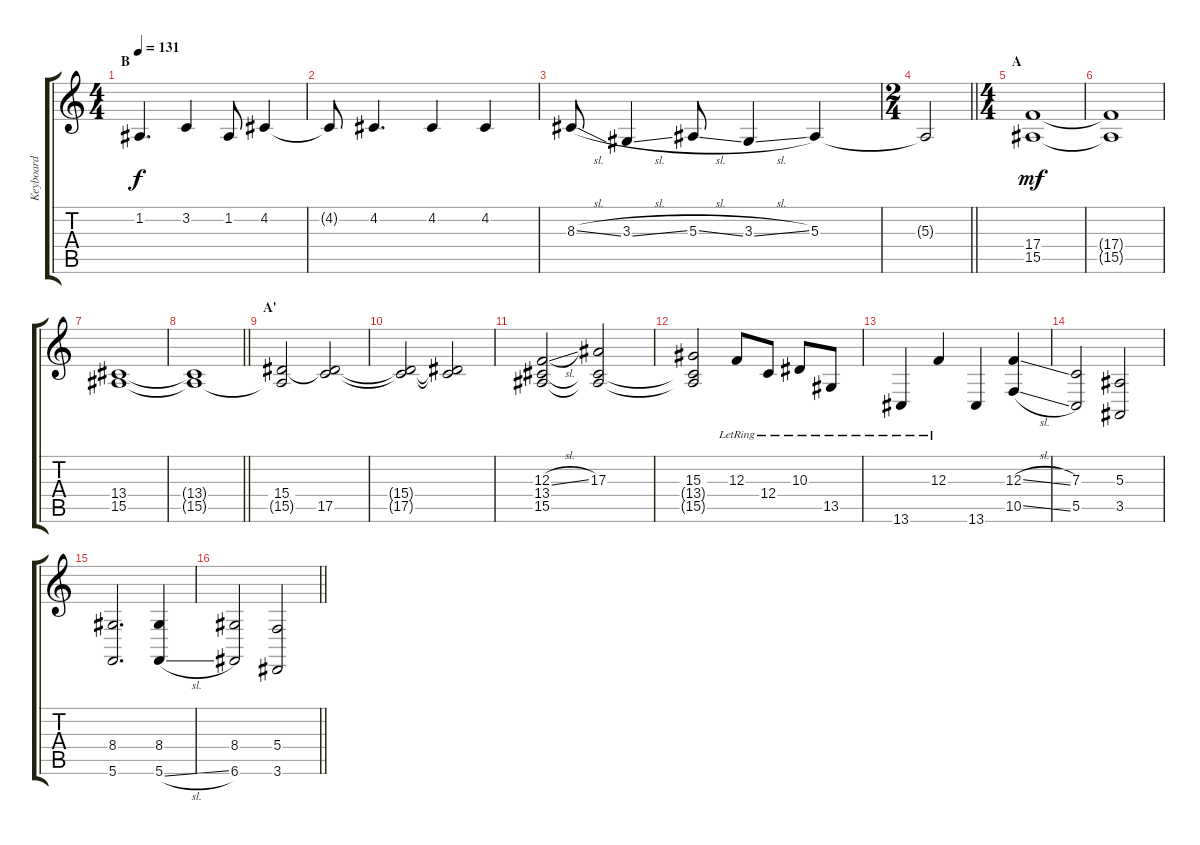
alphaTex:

\track ("Keyboard" "Keyboard") {instrument lead2sawtooth}
\staff {score tabs}
\tuning (D4 A3 F3 C3 G2 C2) {hide}
\ts (4 4)
\section ("" "B")
\tempo 131
\clef g2
\ks c
1.2.4{d dy f} 3.2.4 1.2.8 4.2.4 |
4.2{t}.8 4.2.4{d} 4.2.4 4.2.4 |
8.3{sl}.8 3.3{sl}.4 5.3{sl}.8 3.3{sl}.4 5.3.4 |
\ts (2 4)
\barLineRight lightlight
5.3{t}.2 |
\ts (4 4)
\section ("" "A")
(17.4 15.5).1{dy mf} |
(17.4{t} 15.5{t}).1 |
(13.4 15.5).1 |
\barLineRight lightlight
(13.4{t} 15.5{t}).1 |
\section ("" "A'")
(15.4 15.5{t}).2 (15.4{t} 17.5).2 |
(15.4{t} 17.5{t}).2 (15.4{t} 17.5{t}).2 |
(12.3{sl} 13.4 15.5).2 (17.3 13.4{t} 15.5{t}).2 |
(15.3 13.4{t} 15.5{t}).2 12.3{lr}.8 12.4{lr}.8 10.3{lr}.8 13.5{lr}.8 |
13.6{lr}.4 12.3{lr}.4 13.6.4 (12.3{sl} 10.5{sl}).4 |
(7.3 5.5).2 (5.3 3.5).2 |
(8.4 5.6).2{d} (8.4 5.6{sl}).4 |
\barLineRight lightlight
(8.4 6.6).2 (5.4 3.6).2
